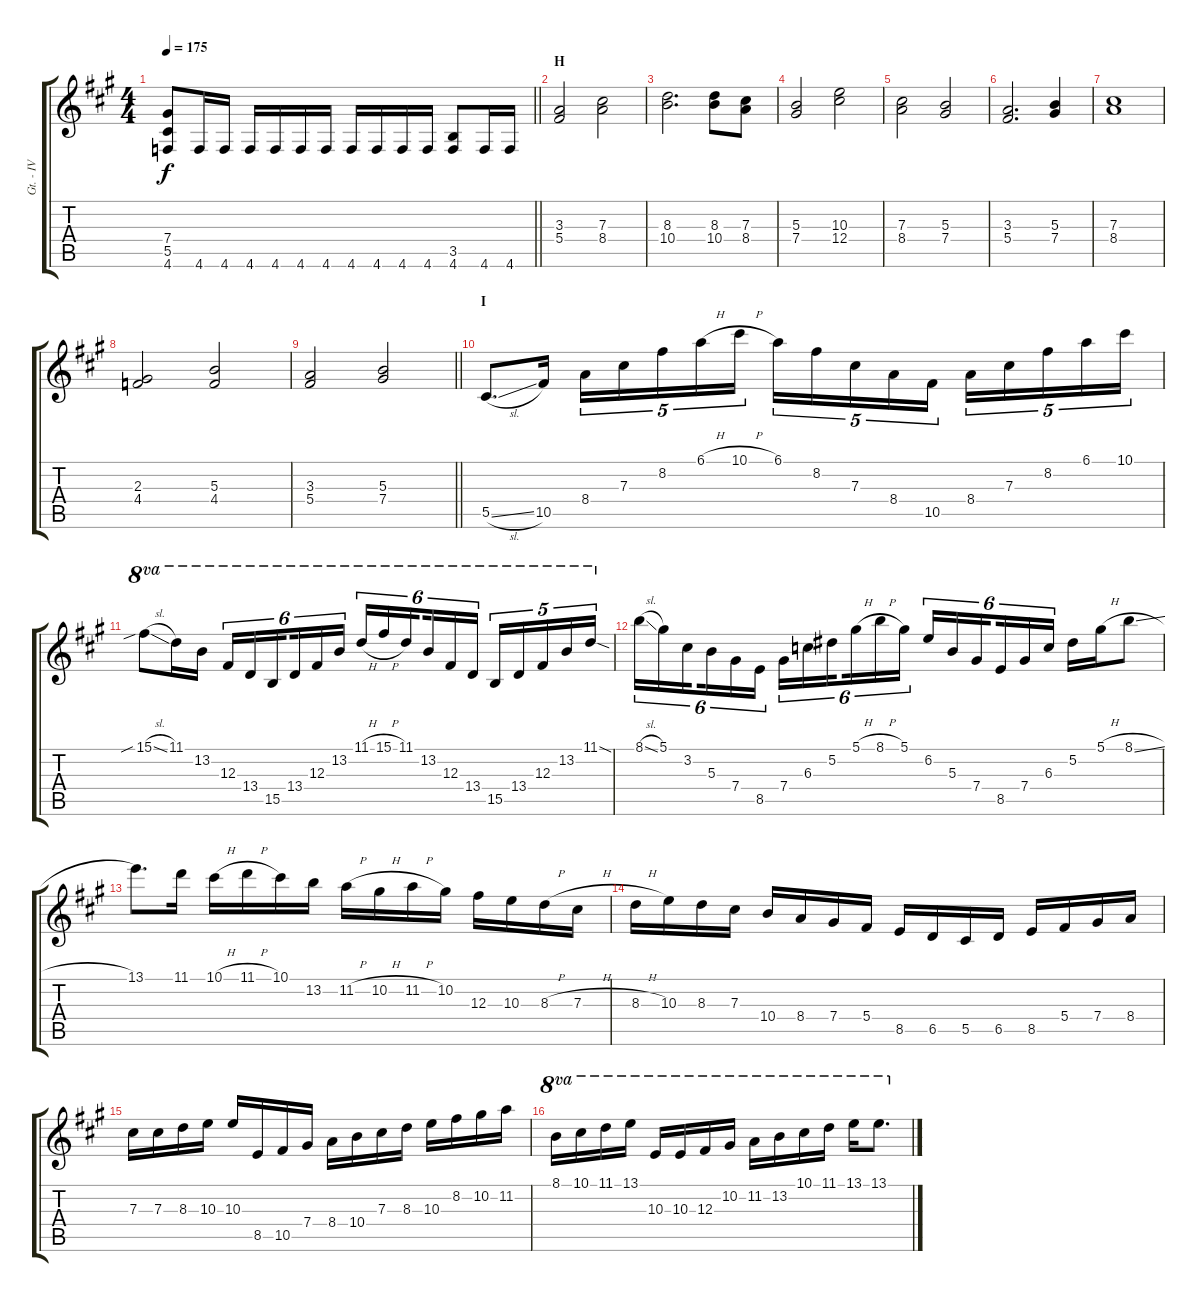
\track ("Gt. - IV" "Gt. - IV") {instrument distortionguitar}
\staff {score tabs}
\tuning (Eb4 Bb3 Gb3 Db3 Ab2 Db2) {hide}
\ts (4 4)
\tempo 175
\clef g2
\barLineRight lightlight
\ks f#minor
(7.4 5.5 4.6).8{dy f} 4.6.16 4.6.16 4.6.16 4.6.16 4.6.16 4.6.16 4.6.16 4.6.16 4.6.16 4.6.16 (3.5 4.6).8 4.6.16 4.6.16 |
\section ("" "H")
(3.3 5.4).2 (7.3 8.4).2 |
(8.3 10.4).2{d} (8.3 10.4).8 (7.3 8.4).8 |
(5.3 7.4).2 (10.3 12.4).2 |
(7.3 8.4).2 (5.3 7.4).2 |
(3.3 5.4).2{d} (5.3 7.4).4 |
(7.3 8.4).1 |
(2.3 4.4).2 (5.3 4.4).2 |
\barLineRight lightlight
(3.3 5.4).2 (5.3 7.4).2 |
\section ("" "I")
5.5{sl}.8{d} 10.5.16 8.4.16{tu (5 4)} 7.3.16{tu (5 4)} 8.2.16{tu (5 4)} 6.1{h}.16{tu (5 4)} 10.1{h}.16{tu (5 4)} 6.1.16{tu (5 4)} 8.2.16{tu (5 4)} 7.3.16{tu (5 4)} 8.4.16{tu (5 4)} 10.5.16{tu (5 4)} 8.4.16{tu (5 4)} 7.3.16{tu (5 4)} 8.2.16{tu (5 4)} 6.1.16{tu (5 4)} 10.1.16{tu (5 4)} |
15.1{sib sl}.8{ot 8va} 11.1.16{ot 8va} 13.2.16{ot 8va} 12.3.16{tu (6 4) ot 8va} 13.4.16{tu (6 4) ot 8va} 15.5.16{tu (6 4) ot 8va beam splitsecondary} 13.4.16{tu (6 4) ot 8va} 12.3.16{tu (6 4) ot 8va} 13.2.16{tu (6 4) ot 8va} 11.1{h}.16{tu (6 4) ot 8va} 15.1{h}.16{tu (6 4) ot 8va} 11.1.16{tu (6 4) ot 8va beam splitsecondary} 13.2.16{tu (6 4) ot 8va} 12.3.16{tu (6 4) ot 8va} 13.4.16{tu (6 4) ot 8va} 15.5.16{tu (5 4) ot 8va} 13.4.16{tu (5 4) ot 8va} 12.3.16{tu (5 4) ot 8va} 13.2.16{tu (5 4) ot 8va} 11.1{sod}.16{tu (5 4) ot 8va} |
8.1{sl}.16{tu (6 4)} 5.1.16{tu (6 4)} 3.2.16{tu (6 4) beam splitsecondary} 5.3.16{tu (6 4)} 7.4.16{tu (6 4)} 8.5.16{tu (6 4)} 7.4.16{tu (6 4)} 6.3.16{tu (6 4)} 5.2.16{tu (6 4) beam splitsecondary} 5.1{h}.16{tu (6 4)} 8.1{h}.16{tu (6 4)} 5.1.16{tu (6 4)} 6.2.16{tu (6 4)} 5.3.16{tu (6 4)} 7.4.16{tu (6 4) beam splitsecondary} 8.5.16{tu (6 4)} 7.4.16{tu (6 4)} 6.3.16{tu (6 4)} 5.2.16 5.1{h}.16 8.1{sl}.8 |
13.1.8{d} 11.1.16 10.1{h}.16 11.1{h}.16 10.1.16 13.2.16 11.2{h}.16 10.2{h}.16 11.2{h}.16 10.2.16 12.3.16 10.3.16 8.3{h}.16 7.3{h}.16 |
8.3{h}.16 10.3.16 8.3.16 7.3.16 10.4.16 8.4.16 7.4.16 5.4.16 8.5.16 6.5.16 5.5.16 6.5.16 8.5.16 5.4.16 7.4.16 8.4.16 |
7.3.16 7.3.16 8.3.16 10.3.16 10.3.16 8.5.16 10.5.16 7.4.16 8.4.16 10.4.16 7.3.16 8.3.16 10.3.16 8.2.16 10.2.16 11.2.16 |
8.1.16{ot 8va} 10.1.16{ot 8va} 11.1.16{ot 8va} 13.1.16{ot 8va} 10.3.16{ot 8va} 10.3.16{ot 8va} 12.3.16{ot 8va} 10.2.16{ot 8va} 11.2.16{ot 8va} 13.2.16{ot 8va} 10.1.16{ot 8va} 11.1.16{ot 8va} 13.1.16{ot 8va} 13.1.8{d ot 8va}
